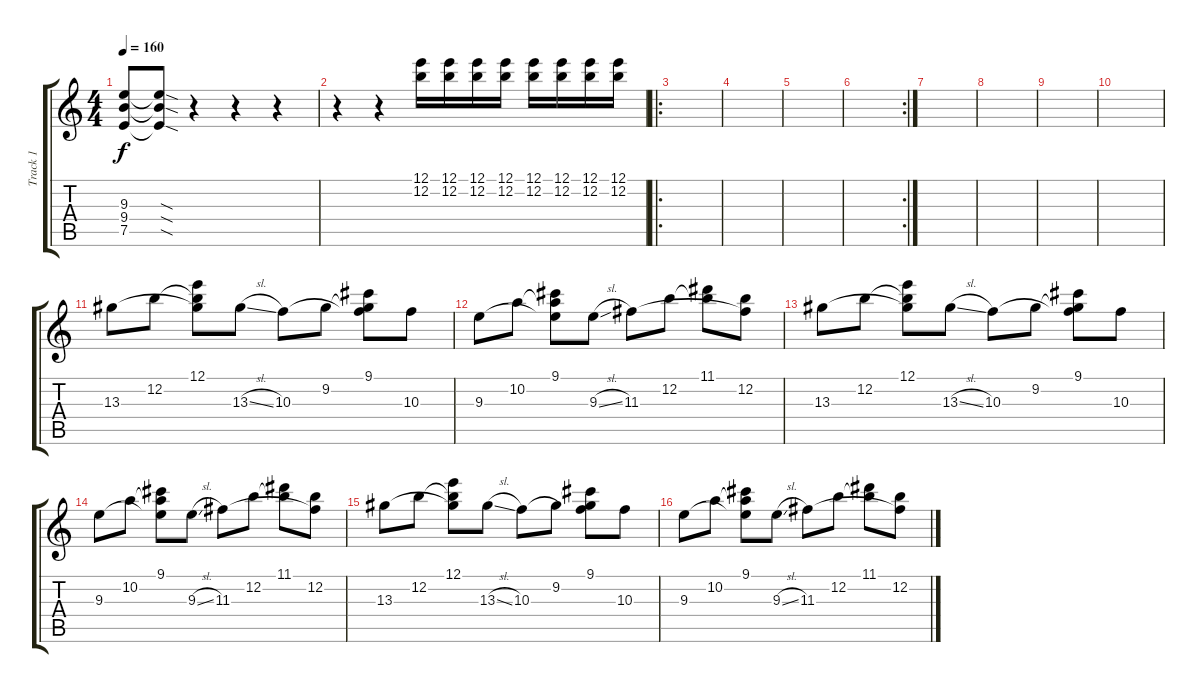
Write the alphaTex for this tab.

\track ("Track 1" "Track 1") {instrument overdrivenguitar}
\staff {score tabs}
\tuning (E4 B3 G3 D3 A2 E2) {hide}
\ts (4 4)
\tempo 160
\clef g2
\ks c
(9.3 9.4 7.5).8{dy f} (9.3{sod t} 9.4{sod t} 7.5{sod t}).8 r.4 r.4 r.4 |
r.4 r.4 (12.1 12.2).16 (12.1 12.2).16 (12.1 12.2).16 (12.1 12.2).16 (12.1 12.2).16 (12.1 12.2).16 (12.1 12.2).16 (12.1 12.2).16 |
\ro
|
|
|
\rc 2
|
|
|
|
|
13.3.8 12.2.8 (12.1 12.2{t} 13.3{t}).8 13.3{sl}.8 10.3.8 9.2.8 (9.1 9.2{t} 10.3{t}).8 10.3.8 |
9.3.8 10.2.8 (9.1 10.2{t} 9.3{t}).8 9.3{sl}.8 11.3.8 12.2.8 (11.1 12.2{t}).8 (12.2 11.3{t}).8 |
13.3.8 12.2.8 (12.1 12.2{t} 13.3{t}).8 13.3{sl}.8 10.3.8 9.2.8 (9.1 9.2{t} 10.3{t}).8 10.3.8 |
9.3.8 10.2.8 (9.1 10.2{t} 9.3{t}).8 9.3{sl}.8 11.3.8 12.2.8 (11.1 12.2{t}).8 (12.2 11.3{t}).8 |
13.3.8 12.2.8 (12.1 12.2{t} 13.3{t}).8 13.3{sl}.8 10.3.8 9.2.8 (9.1 9.2{t} 10.3{t}).8 10.3.8 |
9.3.8 10.2.8 (9.1 10.2{t} 9.3{t}).8 9.3{sl}.8 11.3.8 12.2.8 (11.1 12.2{t}).8 (12.2 11.3{t}).8
